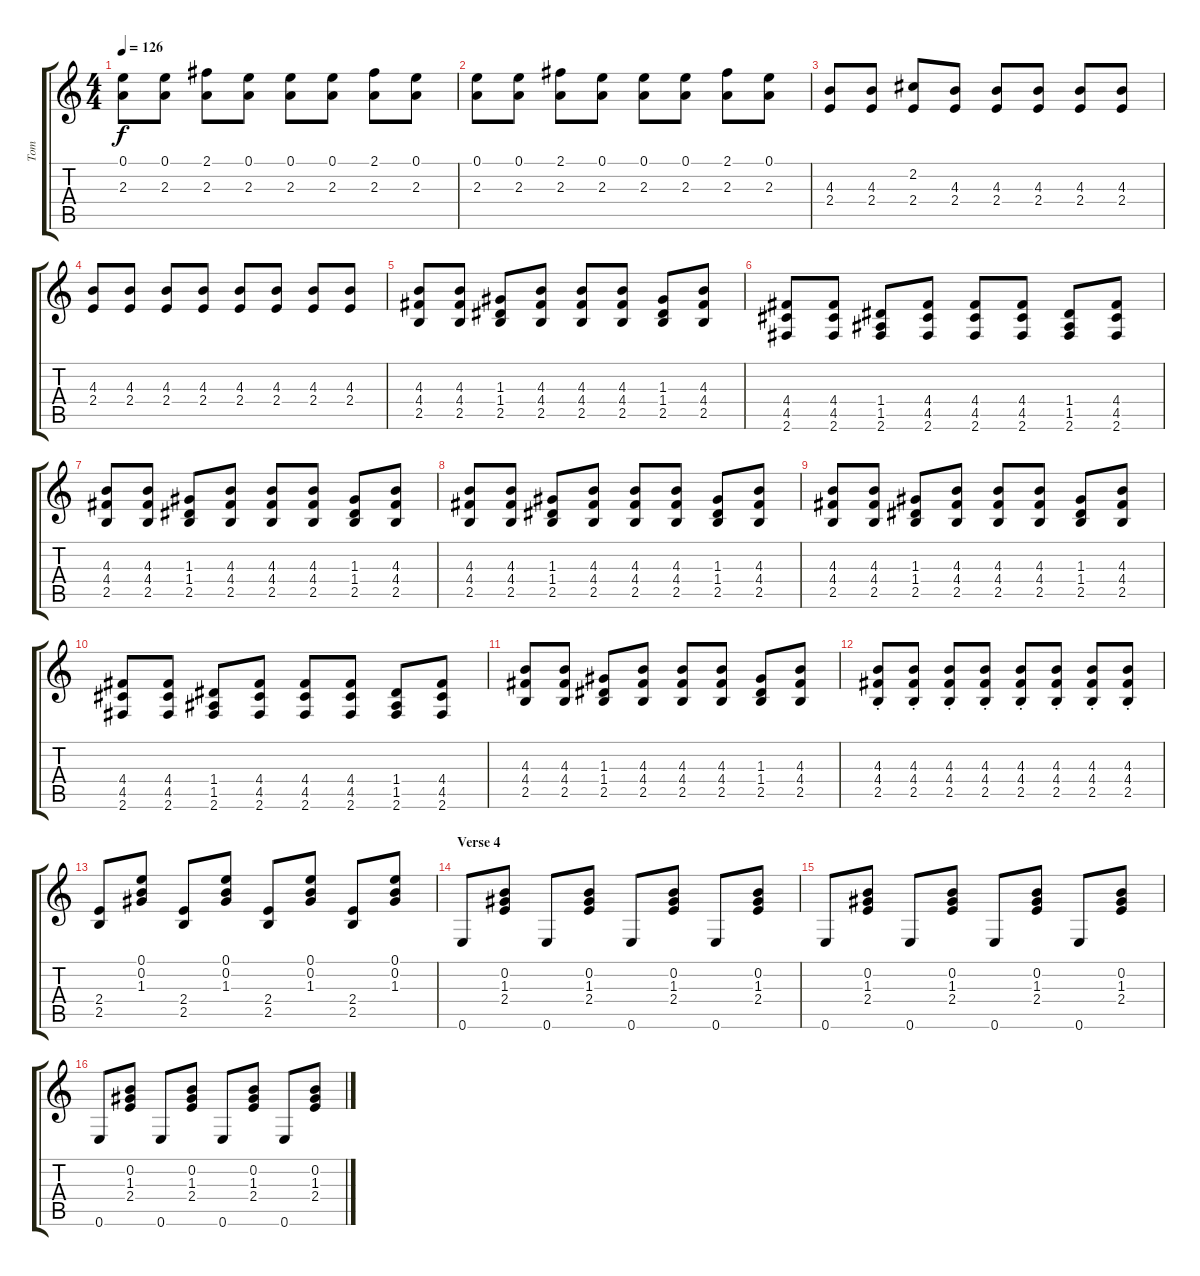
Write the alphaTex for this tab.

\track ("Tom" "Tom") {instrument electricguitarjazz}
\staff {score tabs}
\tuning (E4 B3 G3 D3 A2 E2) {hide}
\ts (4 4)
\tempo 126
\clef g2
\ks c
(0.1 2.3).8{dy f} (0.1 2.3).8 (2.1 2.3).8 (0.1 2.3).8 (0.1 2.3).8 (0.1 2.3).8 (2.1 2.3).8 (0.1 2.3).8 |
(0.1 2.3).8 (0.1 2.3).8 (2.1 2.3).8 (0.1 2.3).8 (0.1 2.3).8 (0.1 2.3).8 (2.1 2.3).8 (0.1 2.3).8 |
(4.3 2.4).8 (4.3 2.4).8 (2.2 2.4).8 (4.3 2.4).8 (4.3 2.4).8 (4.3 2.4).8 (4.3 2.4).8 (4.3 2.4).8 |
(4.3 2.4).8 (4.3 2.4).8 (4.3 2.4).8 (4.3 2.4).8 (4.3 2.4).8 (4.3 2.4).8 (4.3 2.4).8 (4.3 2.4).8 |
(4.3 4.4 2.5).8 (4.3 4.4 2.5).8 (1.3 1.4 2.5).8 (4.3 4.4 2.5).8 (4.3 4.4 2.5).8 (4.3 4.4 2.5).8 (1.3 1.4 2.5).8 (4.3 4.4 2.5).8 |
(4.4 4.5 2.6).8 (4.4 4.5 2.6).8 (1.4 1.5 2.6).8 (4.4 4.5 2.6).8 (4.4 4.5 2.6).8 (4.4 4.5 2.6).8 (1.4 1.5 2.6).8 (4.4 4.5 2.6).8 |
(4.3 4.4 2.5).8 (4.3 4.4 2.5).8 (1.3 1.4 2.5).8 (4.3 4.4 2.5).8 (4.3 4.4 2.5).8 (4.3 4.4 2.5).8 (1.3 1.4 2.5).8 (4.3 4.4 2.5).8 |
(4.3 4.4 2.5).8 (4.3 4.4 2.5).8 (1.3 1.4 2.5).8 (4.3 4.4 2.5).8 (4.3 4.4 2.5).8 (4.3 4.4 2.5).8 (1.3 1.4 2.5).8 (4.3 4.4 2.5).8 |
(4.3 4.4 2.5).8 (4.3 4.4 2.5).8 (1.3 1.4 2.5).8 (4.3 4.4 2.5).8 (4.3 4.4 2.5).8 (4.3 4.4 2.5).8 (1.3 1.4 2.5).8 (4.3 4.4 2.5).8 |
(4.4 4.5 2.6).8 (4.4 4.5 2.6).8 (1.4 1.5 2.6).8 (4.4 4.5 2.6).8 (4.4 4.5 2.6).8 (4.4 4.5 2.6).8 (1.4 1.5 2.6).8 (4.4 4.5 2.6).8 |
(4.3 4.4 2.5).8 (4.3 4.4 2.5).8 (1.3 1.4 2.5).8 (4.3 4.4 2.5).8 (4.3 4.4 2.5).8 (4.3 4.4 2.5).8 (1.3 1.4 2.5).8 (4.3 4.4 2.5).8 |
(4.3{st} 4.4{st} 2.5{st}).8 (4.3{st} 4.4{st} 2.5{st}).8 (4.3{st} 4.4{st} 2.5{st}).8 (4.3{st} 4.4 2.5{st}).8 (4.3{st} 4.4{st} 2.5{st}).8 (4.3{st} 4.4{st} 2.5{st}).8 (4.3{st} 4.4{st} 2.5{st}).8 (4.3{st} 4.4{st} 2.5{st}).8 |
(2.4 2.5).8 (0.1 0.2 1.3).8 (2.4 2.5).8 (0.1 0.2 1.3).8 (2.4 2.5).8 (0.1 0.2 1.3).8 (2.4 2.5).8 (0.1 0.2 1.3).8 |
\section ("" "Verse 4")
0.6.8 (0.2 1.3 2.4).8 0.6.8 (0.2 1.3 2.4).8 0.6.8 (0.2 1.3 2.4).8 0.6.8 (0.2 1.3 2.4).8 |
0.6.8 (0.2 1.3 2.4).8 0.6.8 (0.2 1.3 2.4).8 0.6.8 (0.2 1.3 2.4).8 0.6.8 (0.2 1.3 2.4).8 |
0.6.8 (0.2 1.3 2.4).8 0.6.8 (0.2 1.3 2.4).8 0.6.8 (0.2 1.3 2.4).8 0.6.8 (0.2 1.3 2.4).8
